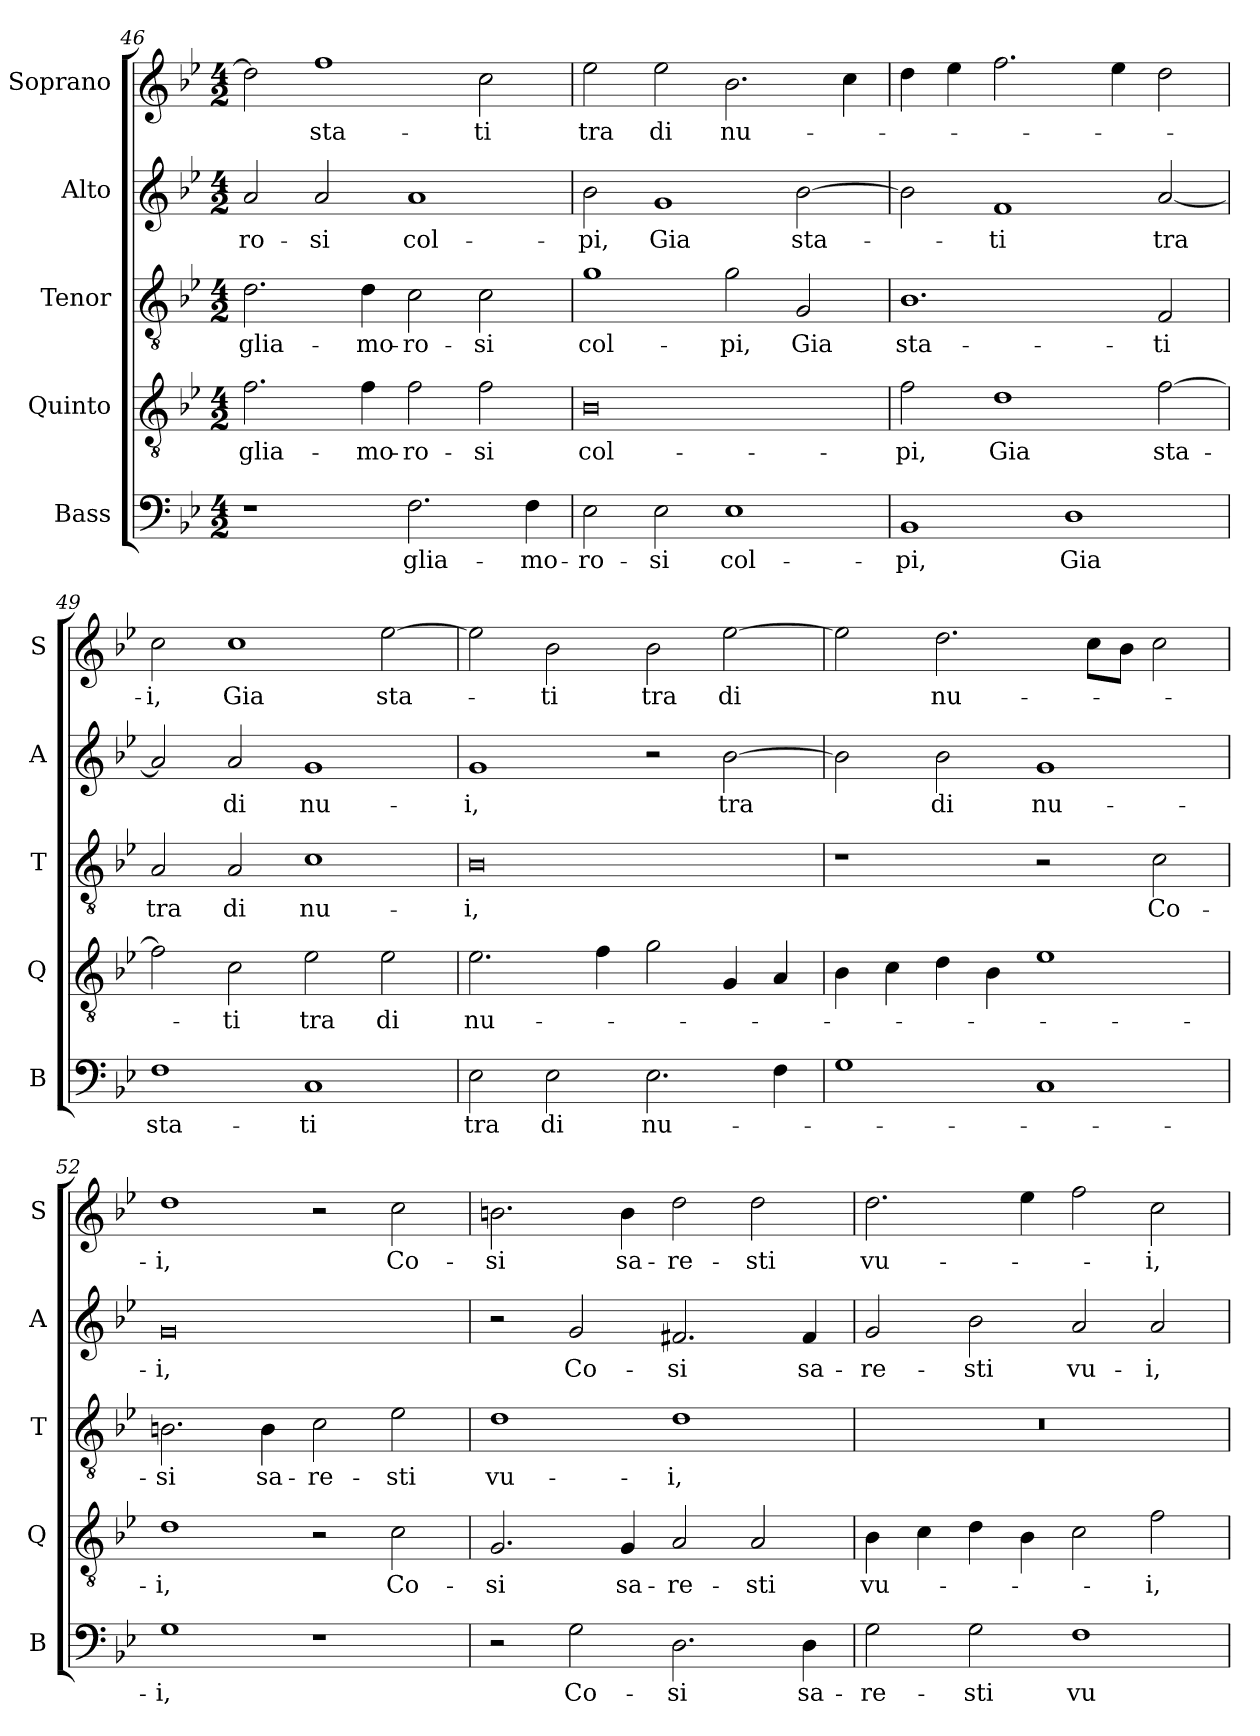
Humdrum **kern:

**kern	**text	**kern	**text	**kern	**text	**kern	**text	**kern	**text
*part5	*part5	*part4	*part4	*part3	*part3	*part2	*part2	*part1	*part1
*staff5	*staff5	*staff4	*staff4	*staff3	*staff3	*staff2	*staff2	*staff1	*staff1
*I"Bass	*	*I"Quinto	*	*I"Tenor	*	*I"Alto	*	*I"Soprano	*
*I'B	*	*I'Q	*	*I'T	*	*I'A	*	*I'S	*
*clefF4	*	*clefGv2	*	*clefGv2	*	*clefG2	*	*clefG2	*
*k[b-e-]	*	*k[b-e-]	*	*k[b-e-]	*	*k[b-e-]	*	*k[b-e-]	*
*B-:	*	*B-:	*	*B-:	*	*B-:	*	*B-:	*
*M4/2	*	*M4/2	*	*M4/2	*	*M4/2	*	*M4/2	*
=46	=46	=46	=46	=46	=46	=46	=46	=46	=46
!	!	!	!LO:LY:b	!	!LO:LY:b	!	!LO:LY:b	!	!
1r	.	2.f\	glia-	2.d\	glia-	2a/	-ro-	2dd\]	.
!	!	!	!	!	!	!	!LO:LY:b	!	!LO:LY:b
.	.	.	.	.	.	2a/	-si	1ff	sta-
!	!	!	!LO:LY:b	!	!LO:LY:b	!	!	!	!
.	.	4f\	-mo-	4d\	-mo-	.	.	.	.
!	!LO:LY:b	!	!LO:LY:b	!	!LO:LY:b	!	!LO:LY:b	!	!
2.F\	glia-	2f\	-ro-	2c\	-ro-	1a	col-	.	.
!	!	!	!LO:LY:b	!	!LO:LY:b	!	!	!	!LO:LY:b
.	.	2f\	-si	2c\	-si	.	.	2cc\	-ti
!	!LO:LY:b	!	!	!	!	!	!	!	!
4F\	-mo-	.	.	.	.	.	.	.	.
=47	=47	=47	=47	=47	=47	=47	=47	=47	=47
!	!LO:LY:b	!	!LO:LY:b	!	!LO:LY:b	!	!LO:LY:b	!	!LO:LY:b
2E-\	-ro-	0B-	col-	1g	col-	2b-\	-pi,	2ee-\	tra
!	!LO:LY:b	!	!	!	!	!	!LO:LY:b	!	!LO:LY:b
2E-\	-si	.	.	.	.	1g	Gia	2ee-\	di
!	!LO:LY:b	!	!	!	!LO:LY:b	!	!	!	!LO:LY:b
1E-	col-	.	.	2g\	-pi,	.	.	2.b-\	nu-
!	!	!	!	!	!LO:LY:b	!	!LO:LY:b	!	!
.	.	.	.	2G/	Gia	[2b-\	sta-	.	.
.	.	.	.	.	.	.	.	4cc\	.
=48	=48	=48	=48	=48	=48	=48	=48	=48	=48
!	!LO:LY:b	!	!LO:LY:b	!	!LO:LY:b	!	!	!	!
1BB-	-pi,	2f\	-pi,	1.B-	sta-	2b-\]	.	4dd\	.
.	.	.	.	.	.	.	.	4ee-\	.
!	!	!	!LO:LY:b	!	!	!	!LO:LY:b	!	!
.	.	1d	Gia	.	.	1f	-ti	2.ff\	.
!	!LO:LY:b	!	!	!	!	!	!	!	!
1D	Gia	.	.	.	.	.	.	.	.
.	.	.	.	.	.	.	.	4ee-\	.
!	!	!	!LO:LY:b	!	!LO:LY:b	!	!LO:LY:b	!	!
.	.	[2f\	sta-	2F/	-ti	[2a/	tra	2dd\	.
!!LO:PB:g=z
=49	=49	=49	=49	=49	=49	=49	=49	=49	=49
!	!LO:LY:b	!	!	!	!LO:LY:b	!	!	!	!LO:LY:b
1F	sta-	2f\]	.	2A/	tra	2a/]	.	2cc\	-i,
!	!	!	!LO:LY:b	!	!LO:LY:b	!	!LO:LY:b	!	!LO:LY:b
.	.	2c\	-ti	2A/	di	2a/	di	1cc	Gia
!	!LO:LY:b	!	!LO:LY:b	!	!LO:LY:b	!	!LO:LY:b	!	!
1C	-ti	2e-\	tra	1c	nu-	1g	nu-	.	.
!	!	!	!LO:LY:b	!	!	!	!	!	!LO:LY:b
.	.	2e-\	di	.	.	.	.	[2ee-\	sta-
=50	=50	=50	=50	=50	=50	=50	=50	=50	=50
!	!LO:LY:b	!	!LO:LY:b	!	!LO:LY:b	!	!LO:LY:b	!	!
2E-\	tra	2.e-\	nu-	0B-	-i,	1g	-i,	2ee-\]	.
!	!LO:LY:b	!	!	!	!	!	!	!	!LO:LY:b
2E-\	di	.	.	.	.	.	.	2b-\	-ti
.	.	4f\	.	.	.	.	.	.	.
!	!LO:LY:b	!	!	!	!	!	!	!	!LO:LY:b
2.E-\	nu-	2g\	.	.	.	2r	.	2b-\	tra
!	!	!	!	!	!	!	!LO:LY:b	!	!LO:LY:b
.	.	4G/	.	.	.	[2b-\	tra	[2ee-\	di
4F\	.	4A/	.	.	.	.	.	.	.
=51	=51	=51	=51	=51	=51	=51	=51	=51	=51
1G	.	4B-\	.	1r	.	2b-\]	.	2ee-\]	.
.	.	4c\	.	.	.	.	.	.	.
!	!	!	!	!	!	!	!LO:LY:b	!	!LO:LY:b
.	.	4d\	.	.	.	2b-\	di	2.dd\	nu-
.	.	4B-\	.	.	.	.	.	.	.
!	!	!	!	!	!	!	!LO:LY:b	!	!
1C	.	1e-	.	2r	.	1g	nu-	.	.
.	.	.	.	.	.	.	.	8cc\L	.
.	.	.	.	.	.	.	.	8b-\J	.
!	!	!	!	!	!LO:LY:b	!	!	!	!
.	.	.	.	2c\	Co-	.	.	2cc\	.
=52	=52	=52	=52	=52	=52	=52	=52	=52	=52
!	!LO:LY:b	!	!LO:LY:b	!	!LO:LY:b	!	!LO:LY:b	!	!LO:LY:b
1G	-i,	1d	-i,	2.Bn\	-si	0g	-i,	1dd	-i,
!	!	!	!	!	!LO:LY:b	!	!	!	!
.	.	.	.	4B\	sa-	.	.	.	.
!	!	!	!	!	!LO:LY:b	!	!	!	!
1r	.	2r	.	2c\	-re-	.	.	2r	.
!	!	!	!LO:LY:b	!	!LO:LY:b	!	!	!	!LO:LY:b
.	.	2c\	Co-	2e-\	-sti	.	.	2cc\	Co-
!!LO:LB:g=z
=53	=53	=53	=53	=53	=53	=53	=53	=53	=53
!	!	!	!LO:LY:b	!	!LO:LY:b	!	!	!	!LO:LY:b
2r	.	2.G/	-si	1d	vu-	2r	.	2.bn\	-si
!	!LO:LY:b	!	!	!	!	!	!LO:LY:b	!	!
2G\	Co-	.	.	.	.	2g/	Co-	.	.
!	!	!	!LO:LY:b	!	!	!	!	!	!LO:LY:b
.	.	4G/	sa-	.	.	.	.	4b\	sa-
!	!LO:LY:b	!	!LO:LY:b	!	!LO:LY:b	!	!LO:LY:b	!	!LO:LY:b
2.D\	-si	2A/	-re-	1d	-i,	2.f#X/	-si	2dd\	-re-
!	!	!	!LO:LY:b	!	!	!	!	!	!LO:LY:b
.	.	2A/	-sti	.	.	.	.	2dd\	-sti
!	!LO:LY:b	!	!	!	!	!	!LO:LY:b	!	!
4D\	sa-	.	.	.	.	4f#/	sa-	.	.
=54	=54	=54	=54	=54	=54	=54	=54	=54	=54
!	!LO:LY:b	!	!LO:LY:b	!	!	!	!LO:LY:b	!	!LO:LY:b
2G\	-re-	4B-\	vu-	0r	.	2g/	-re-	2.dd\	vu-
.	.	4c\	.	.	.	.	.	.	.
!	!LO:LY:b	!	!	!	!	!	!LO:LY:b	!	!
2G\	-sti	4d\	.	.	.	2b-\	-sti	.	.
.	.	4B-\	.	.	.	.	.	4ee-\	.
!	!LO:LY:b	!	!	!	!	!	!LO:LY:b	!	!
1F	vu-	2c\	.	.	.	2a/	vu-	2ff\	.
!	!	!	!LO:LY:b	!	!	!	!LO:LY:b	!	!LO:LY:b
.	.	2f\	-i,	.	.	2a/	-i,	2cc\	-i,
=	=	=	=	=	=	=	=	=	=
*-	*-	*-	*-	*-	*-	*-	*-	*-	*-
